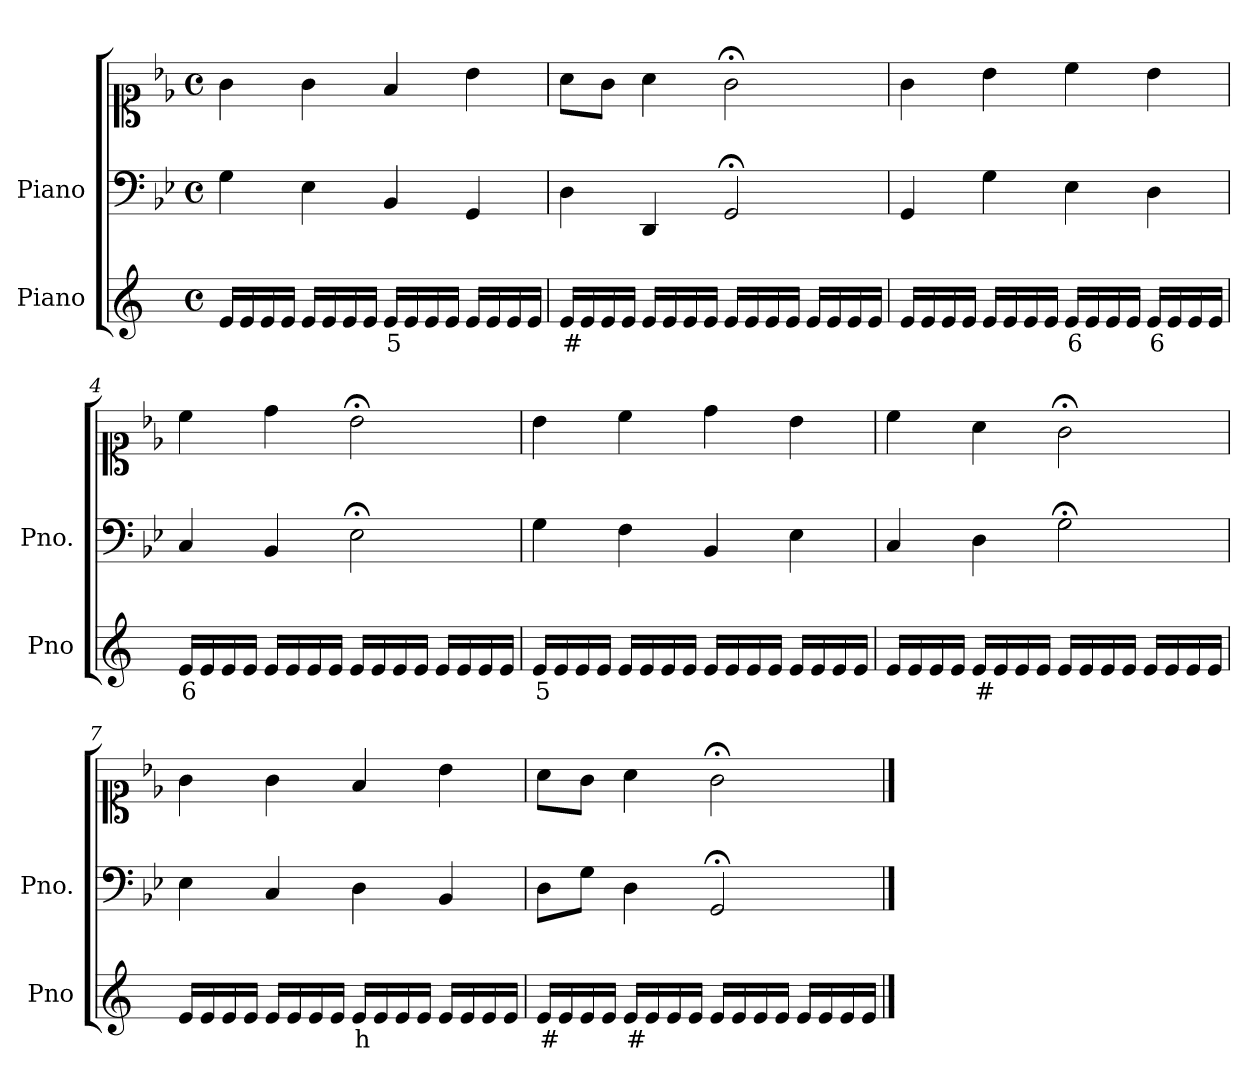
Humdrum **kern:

**kern	**text	**kern	**kern
*part2	*part2	*part1	*part1
*staff3	*staff3	*staff2	*staff1
*I"Piano	*	*I"Piano	*
*I'Pno	*	*I'Pno.	*
*clefG2	*	*clefF4	*clefC1
*k[]	*	*k[b-e-]	*k[b-e-]
*M4/4	*	*M4/4	*M4/4
*met(c)	*	*met(c)	*met(c)
=1	=1	=1	=1
16e/LL	.	4G\	4g\
16e/	.	.	.
16e/	.	.	.
16e/JJ	.	.	.
16e/LL	.	4E-\	4g\
16e/	.	.	.
16e/	.	.	.
16e/JJ	.	.	.
!	!LO:LY:b	!	!
16e/LL	5	4BB-/	4f/
16e/	.	.	.
16e/	.	.	.
16e/JJ	.	.	.
16e/LL	.	4GG/	4b-\
16e/	.	.	.
16e/	.	.	.
16e/JJ	.	.	.
=2	=2	=2	=2
!	!LO:LY:b	!	!
16e/LL	#	4D\	8a\L
16e/	.	.	.
16e/	.	.	8g\J
16e/JJ	.	.	.
16e/LL	.	4DD/	4a\
16e/	.	.	.
16e/	.	.	.
16e/JJ	.	.	.
16e/LL	.	2GG;</	2g;<\
16e/	.	.	.
16e/	.	.	.
16e/JJ	.	.	.
16e/LL	.	.	.
16e/	.	.	.
16e/	.	.	.
16e/JJ	.	.	.
=3	=3	=3	=3
16e/LL	.	4GG/	4g\
16e/	.	.	.
16e/	.	.	.
16e/JJ	.	.	.
16e/LL	.	4G\	4b-\
16e/	.	.	.
16e/	.	.	.
16e/JJ	.	.	.
!	!LO:LY:b	!	!
16e/LL	6	4E-\	4cc\
16e/	.	.	.
16e/	.	.	.
16e/JJ	.	.	.
!	!LO:LY:b	!	!
16e/LL	6	4D\	4b-\
16e/	.	.	.
16e/	.	.	.
16e/JJ	.	.	.
=4	=4	=4	=4
!	!LO:LY:b	!	!
16e/LL	6	4C/	4cc\
16e/	.	.	.
16e/	.	.	.
16e/JJ	.	.	.
16e/LL	.	4BB-/	4dd\
16e/	.	.	.
16e/	.	.	.
16e/JJ	.	.	.
16e/LL	.	2E-;<\	2b-;<\
16e/	.	.	.
16e/	.	.	.
16e/JJ	.	.	.
16e/LL	.	.	.
16e/	.	.	.
16e/	.	.	.
16e/JJ	.	.	.
=5	=5	=5	=5
!	!LO:LY:b	!	!
16e/LL	5	4G\	4b-\
16e/	.	.	.
16e/	.	.	.
16e/JJ	.	.	.
16e/LL	.	4F\	4cc\
16e/	.	.	.
16e/	.	.	.
16e/JJ	.	.	.
16e/LL	.	4BB-/	4dd\
16e/	.	.	.
16e/	.	.	.
16e/JJ	.	.	.
16e/LL	.	4E-\	4b-\
16e/	.	.	.
16e/	.	.	.
16e/JJ	.	.	.
=6	=6	=6	=6
16e/LL	.	4C/	4cc\
16e/	.	.	.
16e/	.	.	.
16e/JJ	.	.	.
!	!LO:LY:b	!	!
16e/LL	#	4D\	4a\
16e/	.	.	.
16e/	.	.	.
16e/JJ	.	.	.
16e/LL	.	2G;<\	2g;<\
16e/	.	.	.
16e/	.	.	.
16e/JJ	.	.	.
16e/LL	.	.	.
16e/	.	.	.
16e/	.	.	.
16e/JJ	.	.	.
=7	=7	=7	=7
16e/LL	.	4E-\	4g\
16e/	.	.	.
16e/	.	.	.
16e/JJ	.	.	.
16e/LL	.	4C/	4g\
16e/	.	.	.
16e/	.	.	.
16e/JJ	.	.	.
!	!LO:LY:b	!	!
16e/LL	h	4D\	4f/
16e/	.	.	.
16e/	.	.	.
16e/JJ	.	.	.
16e/LL	.	4BB-/	4b-\
16e/	.	.	.
16e/	.	.	.
16e/JJ	.	.	.
=8	=8	=8	=8
!	!LO:LY:b	!	!
16e/LL	#	8D\L	8a\L
16e/	.	.	.
16e/	.	8G\J	8g\J
16e/JJ	.	.	.
!	!LO:LY:b	!	!
16e/LL	#	4D\	4a\
16e/	.	.	.
16e/	.	.	.
16e/JJ	.	.	.
16e/LL	.	2GG;</	2g;<\
16e/	.	.	.
16e/	.	.	.
16e/JJ	.	.	.
16e/LL	.	.	.
16e/	.	.	.
16e/	.	.	.
16e/JJ	.	.	.
==	==	==	==
*-	*-	*-	*-
